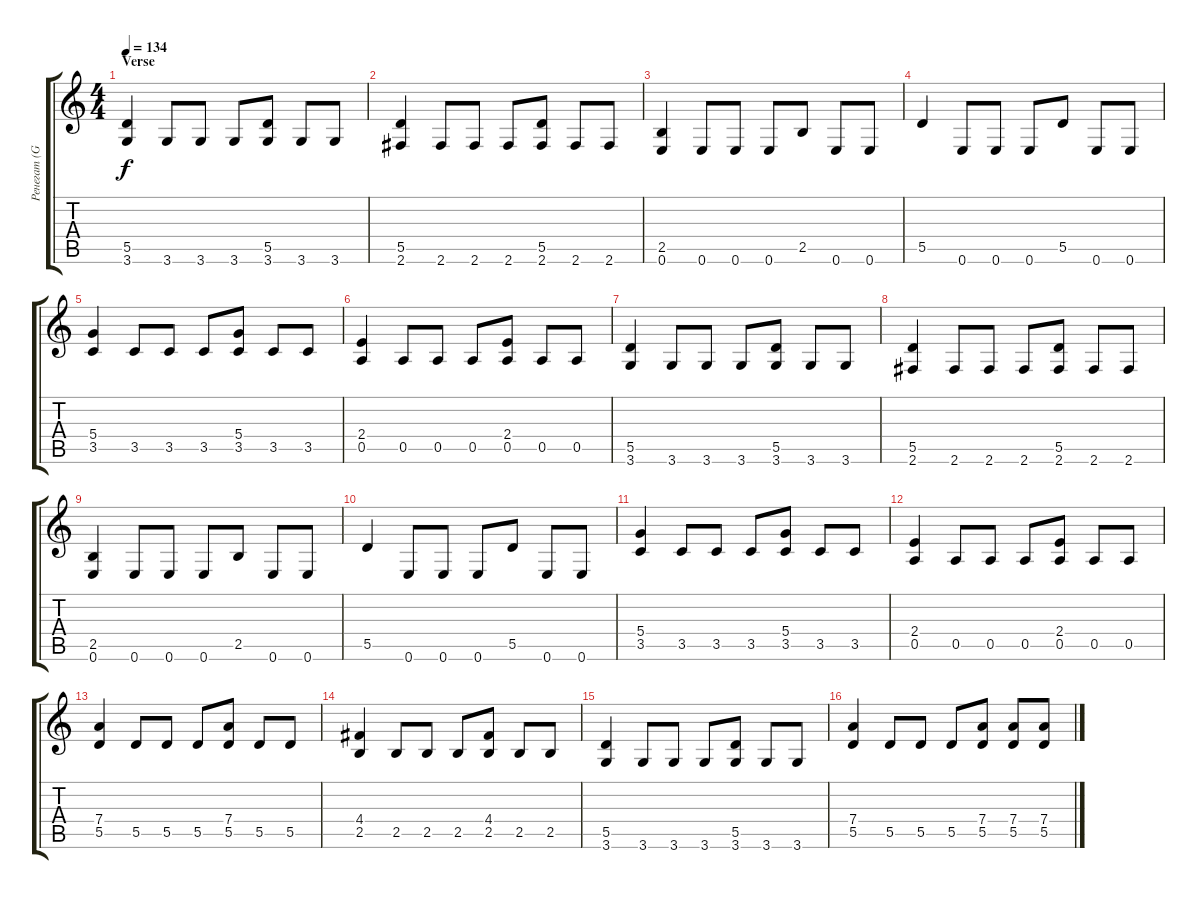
\track ("Ренегат (Guitar 2)" "Ренегат (G") {instrument distortionguitar}
\staff {score tabs}
\tuning (E4 B3 G3 D3 A2 E2) {hide}
\ts (4 4)
\section ("" "Verse")
\tempo 134
\clef g2
\ks c
(5.5 3.6).4{dy f} 3.6.8 3.6.8 3.6.8 (5.5 3.6).8 3.6.8 3.6.8 |
(5.5 2.6).4 2.6.8 2.6.8 2.6.8 (5.5 2.6).8 2.6.8 2.6.8 |
(2.5 0.6).4 0.6.8 0.6.8 0.6.8 2.5.8 0.6.8 0.6.8 |
5.5.4 0.6.8 0.6.8 0.6.8 5.5.8 0.6.8 0.6.8 |
(5.4 3.5).4 3.5.8 3.5.8 3.5.8 (5.4 3.5).8 3.5.8 3.5.8 |
(2.4 0.5).4 0.5.8 0.5.8 0.5.8 (2.4 0.5).8 0.5.8 0.5.8 |
(5.5 3.6).4 3.6.8 3.6.8 3.6.8 (5.5 3.6).8 3.6.8 3.6.8 |
(5.5 2.6).4 2.6.8 2.6.8 2.6.8 (5.5 2.6).8 2.6.8 2.6.8 |
(2.5 0.6).4 0.6.8 0.6.8 0.6.8 2.5.8 0.6.8 0.6.8 |
5.5.4 0.6.8 0.6.8 0.6.8 5.5.8 0.6.8 0.6.8 |
(5.4 3.5).4 3.5.8 3.5.8 3.5.8 (5.4 3.5).8 3.5.8 3.5.8 |
(2.4 0.5).4 0.5.8 0.5.8 0.5.8 (2.4 0.5).8 0.5.8 0.5.8 |
(7.4 5.5).4 5.5.8 5.5.8 5.5.8 (7.4 5.5).8 5.5.8 5.5.8 |
(4.4 2.5).4 2.5.8 2.5.8 2.5.8 (4.4 2.5).8 2.5.8 2.5.8 |
(5.5 3.6).4 3.6.8 3.6.8 3.6.8 (5.5 3.6).8 3.6.8 3.6.8 |
(7.4 5.5).4 5.5.8 5.5.8 5.5.8 (7.4 5.5).8 (7.4 5.5).8 (7.4 5.5).8
